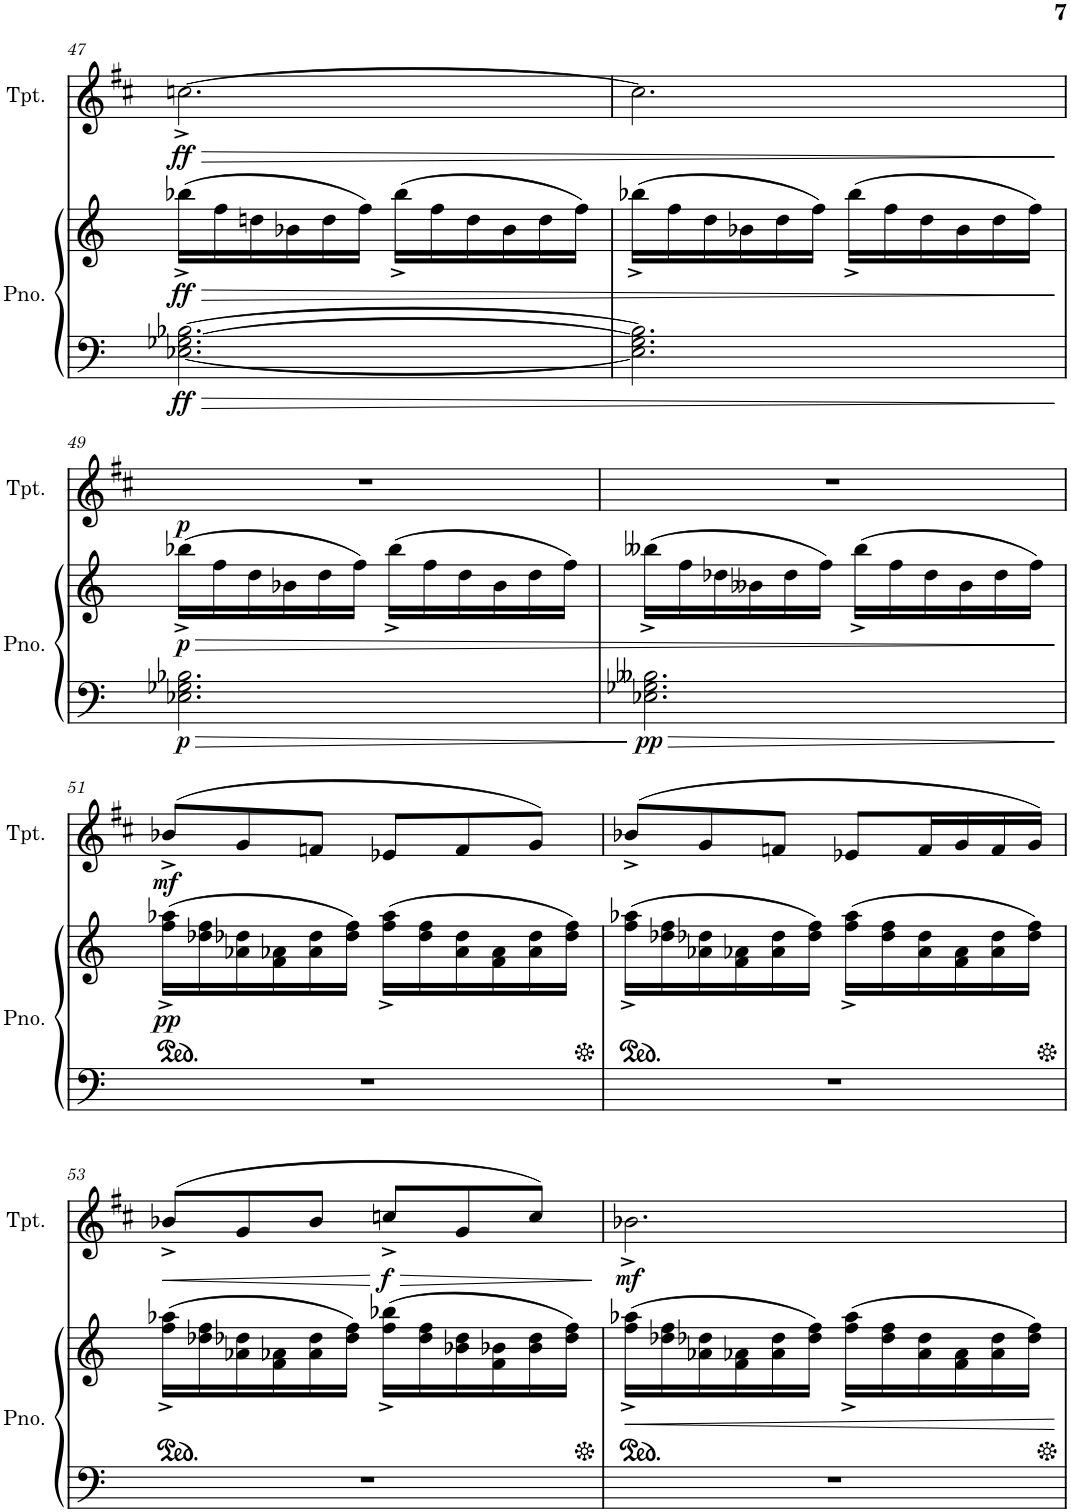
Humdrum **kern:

**kern	**kern	**dynam	**kern	**dynam
*part2	*part2	*part2	*part1	*part1
*staff3	*staff2	*staff2/3	*staff1	*staff1
*I"Piano	*	*	*I"Trumpet	*
*I'Pno.	*	*	*I'Tpt.	*
!!LO:PB:g=z
*clefF4	*clefG2	*	*clefG2	*
*	*	*	*Trd1c2	*
*k[]	*k[]	*	*k[f#c#]	*
*M6/8	*M6/8	*	*M6/8	*
=47	=47	=47	=47	=47
!	!	!LO:HP:b	!	!LO:HP:b
!	!	!LO:DY:n=1:b=2	!	!
!	!	!LO:DY:n=2:b	!	!LO:DY:n=1:b
[2.E-X\ [2.G-X\ [2.B-X\	(>16bb-X^<\LL	> ff ff	[2.ccn^<\	> ff
.	16ff\	.	.	.
.	16ddn\	.	.	.
.	16b-X\	.	.	.
.	16dd\	.	.	.
.	16ff\JJ)	.	.	.
.	(>16bb-^<\LL	.	.	.
.	16ff\	.	.	.
.	16dd\	.	.	.
.	16b-\	.	.	.
.	16dd\	.	.	.
.	16ff\JJ)	.	.	.
=48	=48	=48	=48	=48
2.E-\] 2.G-\] 2.B-\]	(>16bb-X^<\LL	.	2.cc\]	.
.	16ff\	.	.	.
.	16dd\	.	.	.
.	16b-X\	.	.	.
.	16dd\	.	.	.
.	16ff\JJ)	.	.	.
.	(>16bb-^<\LL	.	.	.
.	16ff\	.	.	.
.	16dd\	.	.	.
.	16b-\	.	.	.
.	16dd\	.	.	.
.	16ff\JJ)	.	.	.
.	.	.	.	]
!!LO:LB:g=z
=49	=49	=49	=49	=49
!	!	!LO:HP:b	!	!
!	!	!LO:DY:n=1:b=2	!	!
!	!	!LO:DY:n=2:b	!	!LO:DY:b
2.E-X\ 2.G-X\ 2.B-X\	(>16bb-X^<\LL	> p p	2.r	p
.	16ff\	.	.	.
.	16dd\	.	.	.
.	16b-X\	.	.	.
.	16dd\	.	.	.
.	16ff\JJ)	.	.	.
.	(>16bb-^<\LL	.	.	.
.	16ff\	.	.	.
.	16dd\	.	.	.
.	16b-\	.	.	.
.	16dd\	.	.	.
.	16ff\JJ)	.	.	.
=50	=50	=50	=50	=50
!	!	!LO:HP:b=2	!	!
!	!	!LO:DY:n=1:b=2	!	!
2.E-X\ 2.G-X\ 2.B--X\	(>16bb--X^<\LL	> pp	2.r	.
.	16ff\	.	.	.
.	16dd-X\	.	.	.
.	16b--X\	.	.	.
.	16dd-\	.	.	.
.	16ff\JJ)	.	.	.
.	(>16bb--^<\LL	.	.	.
.	16ff\	.	.	.
.	16dd-\	.	.	.
.	16b--\	.	.	.
.	16dd-\	.	.	.
.	16ff\JJ)	.	.	.
.	.	] ]	.	.
!!LO:LB:g=z
=51	=51	=51	=51	=51
*	*ped	*	*	*
!	!	!LO:DY:b	!	!LO:DY:b
2.r	(>16ff\^< 16aa-X\^<LL	pp	(>8b-X^</L	mf
.	16dd-X\ 16ff\	.	.	.
.	16a-X\ 16dd-X\	.	8g/	.
.	16f\ 16a-X\	.	.	.
.	16a-\ 16dd-\	.	8fn/J	.
.	16dd-\ 16ff\JJ)	.	.	.
.	(>16ff\^< 16aa-\^<LL	.	8e-X/L	.
.	16dd-\ 16ff\	.	.	.
.	16a-\ 16dd-\	.	8f/	.
.	16f\ 16a-\	.	.	.
.	16a-\ 16dd-\	.	8g/J)	.
.	16dd-\ 16ff\JJ)	.	.	.
=52	=52	=52	=52	=52
*	*Xped	*	*	*
*	*ped	*	*	*
2.r	(>16ff\^< 16aa-X\^<LL	.	(>8b-X^</L	.
.	16dd-X\ 16ff\	.	.	.
.	16a-X\ 16dd-X\	.	8g/	.
.	16f\ 16a-X\	.	.	.
.	16a-\ 16dd-\	.	8fn/J	.
.	16dd-\ 16ff\JJ)	.	.	.
.	(>16ff\^< 16aa-\^<LL	.	8e-X/L	.
.	16dd-\ 16ff\	.	.	.
.	16a-\ 16dd-\	.	16f/L	.
.	16f\ 16a-\	.	16g/	.
.	16a-\ 16dd-\	.	16f/	.
.	16dd-\ 16ff\JJ)	.	16g/JJ)	.
!!LO:LB:g=z
=53	=53	=53	=53	=53
*	*Xped	*	*	*
*	*ped	*	*	*
!	!	!	!	!LO:HP:b
2.r	(>16ff\^< 16aa-X\^<LL	.	(>8b-X^</L	<
.	16dd-X\ 16ff\	.	.	.
.	16a-X\ 16dd-X\	.	8g/	.
.	16f\ 16a-X\	.	.	.
.	16a-\ 16dd-\	.	8b-/J	.
.	16dd-\ 16ff\JJ)	.	.	.
!	!	!	!	!LO:HP:n=1:b
!	!	!	!	!LO:DY:n=1:b
.	(>16ff\^< 16bb-X\^<LL	.	8ccn^</L	[ > f
.	16dd-\ 16ff\	.	.	.
.	16b-X\ 16dd-\	.	8g/	.
.	16f\ 16b-X\	.	.	.
.	16b-\ 16dd-\	.	8cc/J)	.
.	16dd-\ 16ff\JJ)	.	.	.
.	.	.	.	]
=54	=54	=54	=54	=54
*	*Xped	*	*	*
*	*ped	*	*	*
!	!	!	!	!LO:DY:b
2.r	(>16ff\^< 16aa-X\^<LL	.	2.b-X^<\	mf
.	16dd-X\ 16ff\	.	.	.
.	16a-X\ 16dd-X\	.	.	.
.	16f\ 16a-X\	.	.	.
.	16a-\ 16dd-\	.	.	.
.	16dd-\ 16ff\JJ)	.	.	.
.	(>16ff\^< 16aa-\^<LL	.	.	.
.	16dd-\ 16ff\	.	.	.
.	16a-\ 16dd-\	.	.	.
.	16f\ 16a-\	.	.	.
.	16a-\ 16dd-\	.	.	.
.	16dd-\ 16ff\JJ)	.	.	.
.	.	]	.	.
*	*Xped	*	*	*
=	=	=	=	=
*-	*-	*-	*-	*-
